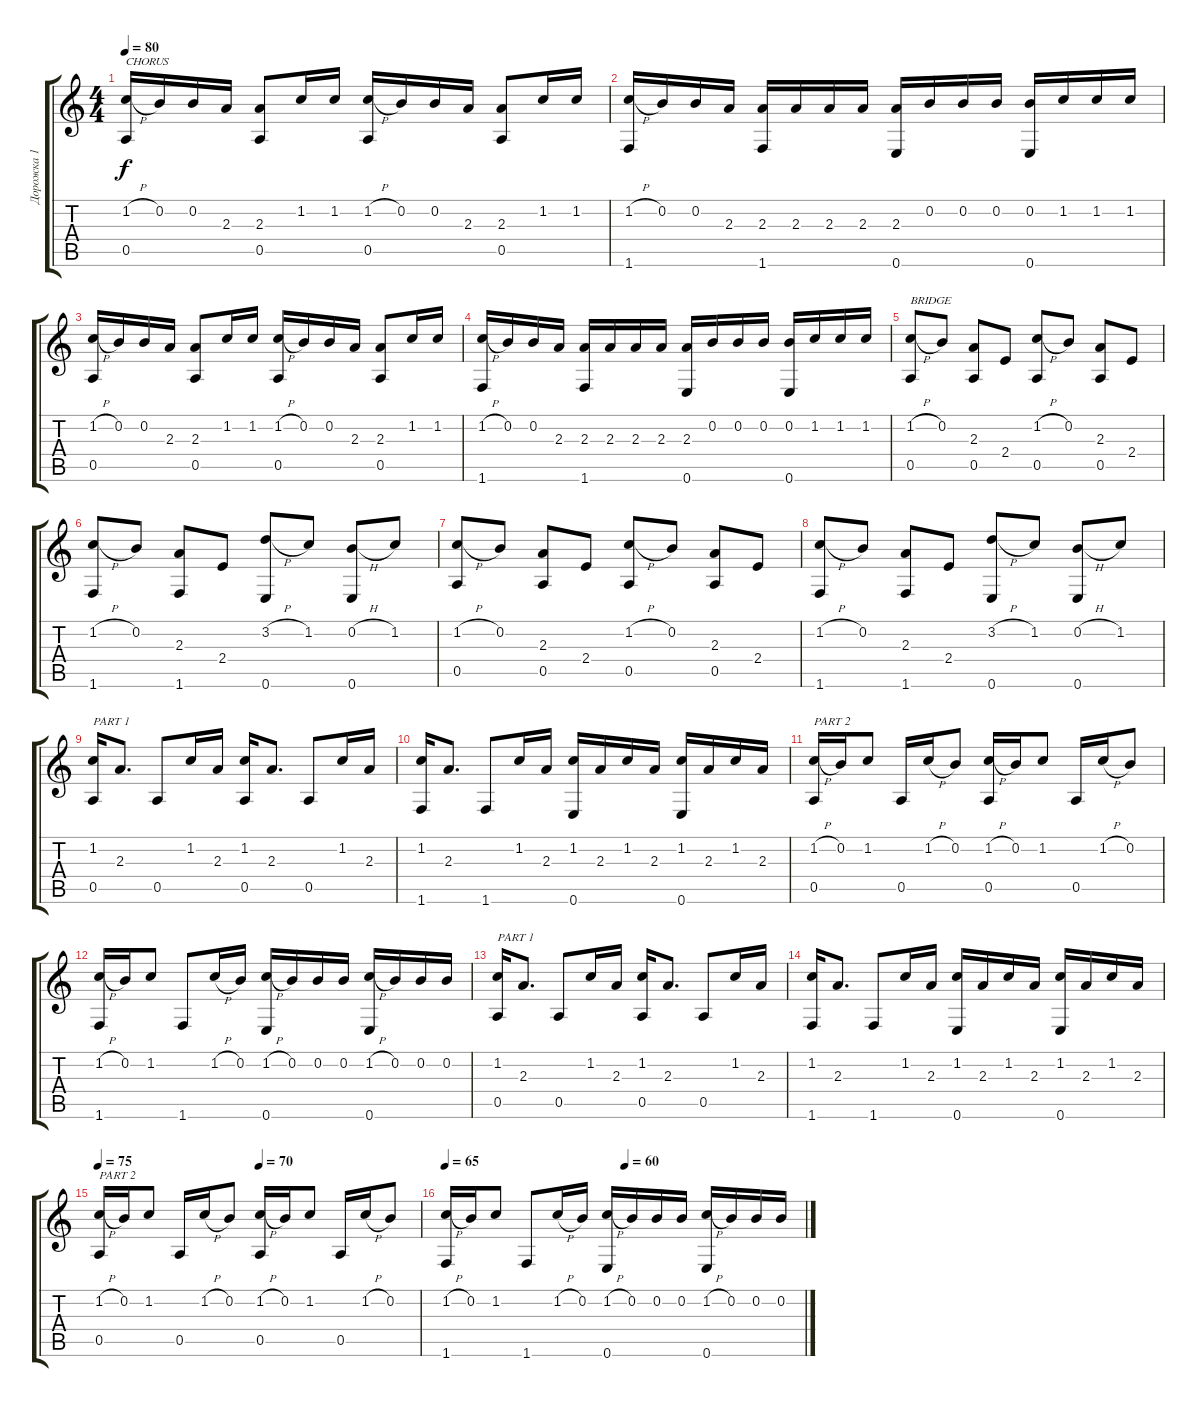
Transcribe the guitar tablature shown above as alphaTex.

\track ("Дорожка 1" "Дорожка 1") {instrument acousticguitarsteel}
\staff {score tabs}
\tuning (E4 B3 G3 D3 A2 E2) {hide}
\ts (4 4)
\tempo 80
\clef g2
\ks c
(1.2{h} 0.5).16{txt "CHORUS" dy f} 0.2.16 0.2.16 2.3.16 (2.3 0.5).8 1.2.16 1.2.16 (1.2{h} 0.5).16 0.2.16 0.2.16 2.3.16 (2.3 0.5).8 1.2.16 1.2.16 |
(1.2{h} 1.6).16 0.2.16 0.2.16 2.3.16 (2.3 1.6).16 2.3.16 2.3.16 2.3.16 (2.3 0.6).16 0.2.16 0.2.16 0.2.16 (0.2 0.6).16 1.2.16 1.2.16 1.2.16 |
(1.2{h} 0.5).16 0.2.16 0.2.16 2.3.16 (2.3 0.5).8 1.2.16 1.2.16 (1.2{h} 0.5).16 0.2.16 0.2.16 2.3.16 (2.3 0.5).8 1.2.16 1.2.16 |
(1.2{h} 1.6).16 0.2.16 0.2.16 2.3.16 (2.3 1.6).16 2.3.16 2.3.16 2.3.16 (2.3 0.6).16 0.2.16 0.2.16 0.2.16 (0.2 0.6).16 1.2.16 1.2.16 1.2.16 |
(1.2{h} 0.5).8{txt "BRIDGE"} 0.2.8 (2.3 0.5).8 2.4.8 (1.2{h} 0.5).8 0.2.8 (2.3 0.5).8 2.4.8 |
(1.2{h} 1.6).8 0.2.8 (2.3 1.6).8 2.4.8 (3.2{h} 0.6).8 1.2.8 (0.2{h} 0.6).8 1.2.8 |
(1.2{h} 0.5).8 0.2.8 (2.3 0.5).8 2.4.8 (1.2{h} 0.5).8 0.2.8 (2.3 0.5).8 2.4.8 |
(1.2{h} 1.6).8 0.2.8 (2.3 1.6).8 2.4.8 (3.2{h} 0.6).8 1.2.8 (0.2{h} 0.6).8 1.2.8 |
(1.2 0.5).16{txt "PART 1"} 2.3.8{d} 0.5.8 1.2.16 2.3.16 (1.2 0.5).16 2.3.8{d} 0.5.8 1.2.16 2.3.16 |
(1.2 1.6).16 2.3.8{d} 1.6.8 1.2.16 2.3.16 (1.2 0.6).16 2.3.16 1.2.16 2.3.16 (1.2 0.6).16 2.3.16 1.2.16 2.3.16 |
(1.2{h} 0.5).16{txt "PART 2"} 0.2.16 1.2.8 0.5.16 1.2{h}.16 0.2.8 (1.2{h} 0.5).16 0.2.16 1.2.8 0.5.16 1.2{h}.16 0.2.8 |
(1.2{h} 1.6).16 0.2.16 1.2.8 1.6.8 1.2{h}.16 0.2.16 (1.2{h} 0.6).16 0.2.16 0.2.16 0.2.16 (1.2{h} 0.6).16 0.2.16 0.2.16 0.2.16 |
(1.2 0.5).16{txt "PART 1"} 2.3.8{d} 0.5.8 1.2.16 2.3.16 (1.2 0.5).16 2.3.8{d} 0.5.8 1.2.16 2.3.16 |
(1.2 1.6).16 2.3.8{d} 1.6.8 1.2.16 2.3.16 (1.2 0.6).16 2.3.16 1.2.16 2.3.16 (1.2 0.6).16 2.3.16 1.2.16 2.3.16 |
\tempo 75
\tempo (70 0.5)
(1.2{h} 0.5).16{txt "PART 2"} 0.2.16 1.2.8 0.5.16 1.2{h}.16 0.2.8 (1.2{h} 0.5).16 0.2.16 1.2.8 0.5.16 1.2{h}.16 0.2.8 |
\tempo 65
\tempo (60 0.5)
(1.2{h} 1.6).16 0.2.16 1.2.8 1.6.8 1.2{h}.16 0.2.16 (1.2{h} 0.6).16 0.2.16 0.2.16 0.2.16 (1.2{h} 0.6).16 0.2.16 0.2.16 0.2.16
